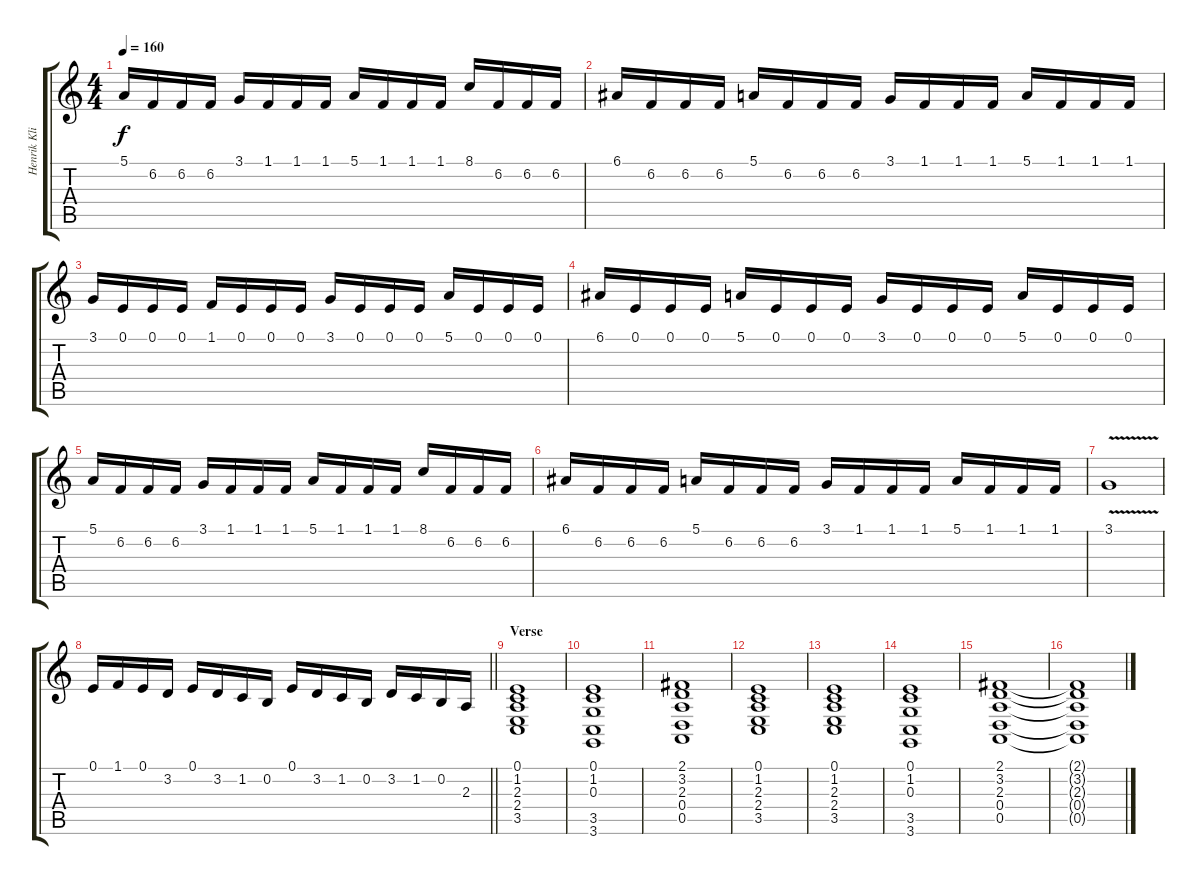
\track ("Henrik Klingenberg" "Henrik Kli") {instrument acousticgrandpiano}
\staff {score tabs}
\tuning (E4 B3 G3 D3 A2 E2) {hide}
\ts (4 4)
\tempo 160
\clef g2
\ks c
5.1.16{dy f} 6.2.16 6.2.16 6.2.16 3.1.16 1.1.16 1.1.16 1.1.16 5.1.16 1.1.16 1.1.16 1.1.16 8.1.16 6.2.16 6.2.16 6.2.16 |
6.1.16 6.2.16 6.2.16 6.2.16 5.1.16 6.2.16 6.2.16 6.2.16 3.1.16 1.1.16 1.1.16 1.1.16 5.1.16 1.1.16 1.1.16 1.1.16 |
3.1.16 0.1.16 0.1.16 0.1.16 1.1.16 0.1.16 0.1.16 0.1.16 3.1.16 0.1.16 0.1.16 0.1.16 5.1.16 0.1.16 0.1.16 0.1.16 |
6.1.16 0.1.16 0.1.16 0.1.16 5.1.16 0.1.16 0.1.16 0.1.16 3.1.16 0.1.16 0.1.16 0.1.16 5.1.16 0.1.16 0.1.16 0.1.16 |
5.1.16 6.2.16 6.2.16 6.2.16 3.1.16 1.1.16 1.1.16 1.1.16 5.1.16 1.1.16 1.1.16 1.1.16 8.1.16 6.2.16 6.2.16 6.2.16 |
6.1.16 6.2.16 6.2.16 6.2.16 5.1.16 6.2.16 6.2.16 6.2.16 3.1.16 1.1.16 1.1.16 1.1.16 5.1.16 1.1.16 1.1.16 1.1.16 |
3.1{v}.1 |
\barLineRight lightlight
0.1.16 1.1.16 0.1.16 3.2.16 0.1.16 3.2.16 1.2.16 0.2.16 0.1.16 3.2.16 1.2.16 0.2.16 3.2.16 1.2.16 0.2.16 2.3.16 |
\section ("" "Verse")
(0.1 1.2 2.3 2.4 3.5).1{volume 13 instrument stringensemble1} |
(0.1 1.2 0.3 3.5 3.6).1 |
(2.1 3.2 2.3 0.4 0.5).1 |
(0.1 1.2 2.3 2.4 3.5).1 |
(0.1 1.2 2.3 2.4 3.5).1 |
(0.1 1.2 0.3 3.5 3.6).1 |
(2.1 3.2 2.3 0.4 0.5).1 |
(2.1{t} 3.2{t} 2.3{t} 0.4{t} 0.5{t}).1
